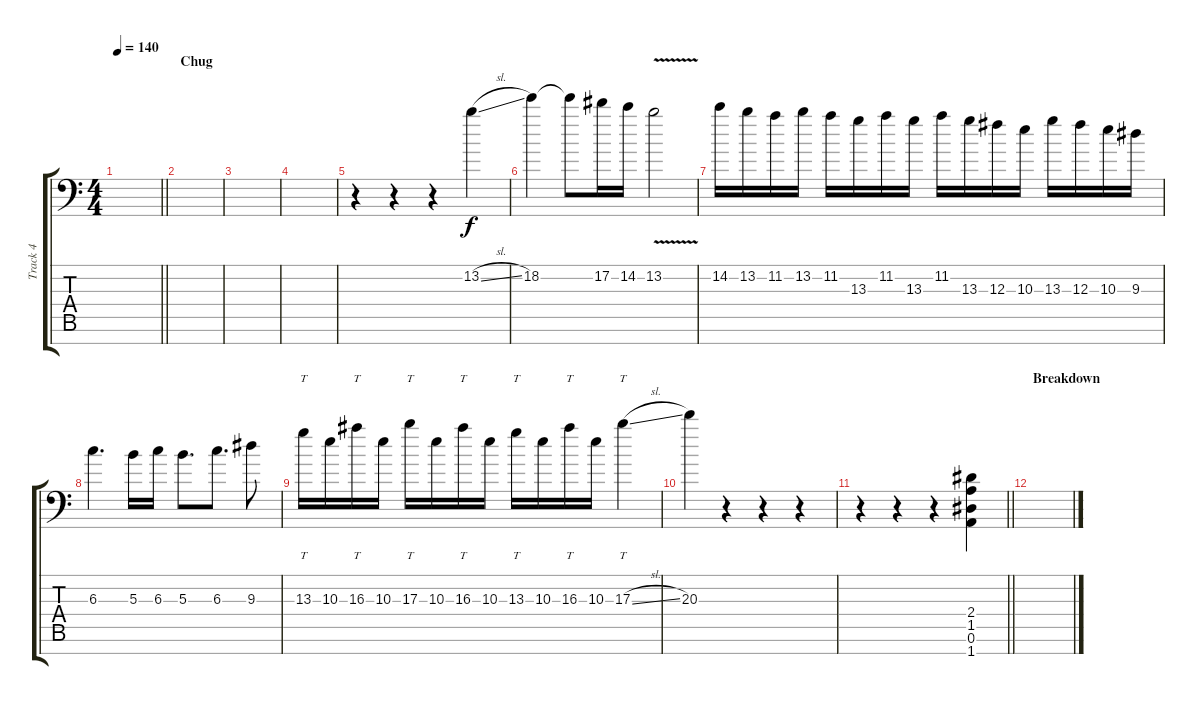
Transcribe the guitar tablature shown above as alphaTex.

\track ("Track 4" "Track 4") {instrument overdrivenguitar}
\staff {score tabs}
\tuning (Eb4 Bb3 Gb3 Db3 Ab2 Eb2 Ab1) {hide}
\ts (4 4)
\tempo 140
\clef f4
\barLineRight lightlight
\ks c
|
\section ("" "Chug")
|
|
|
r.4 r.4 r.4 13.2{sl}.4 |
18.2.4 18.2{t}.8 17.2.16 14.2.16 13.2{v}.2 |
14.2.16 13.2.16 11.2.16 13.2.16 11.2.16 13.3.16 11.2.16 13.3.16 11.2.16 13.3.16 12.3.16 10.3.16 13.3.16 12.3.16 10.3.16 9.3.16 |
6.3.4{d} 5.3.16 6.3.16 5.3.8{d} 6.3.8{d} 9.3.8 |
13.3.16{tt} 10.3.16 16.3.16{tt} 10.3.16 17.3.16{tt} 10.3.16 16.3.16{tt} 10.3.16 13.3.16{tt} 10.3.16 16.3.16{tt} 10.3.16 17.3{sl}.4{tt} |
20.3.4 r.4 r.4 r.4 |
\barLineRight lightlight
r.4 r.4 r.4 (2.4 1.5 0.6 1.7).4 |
\section ("" "Breakdown")
